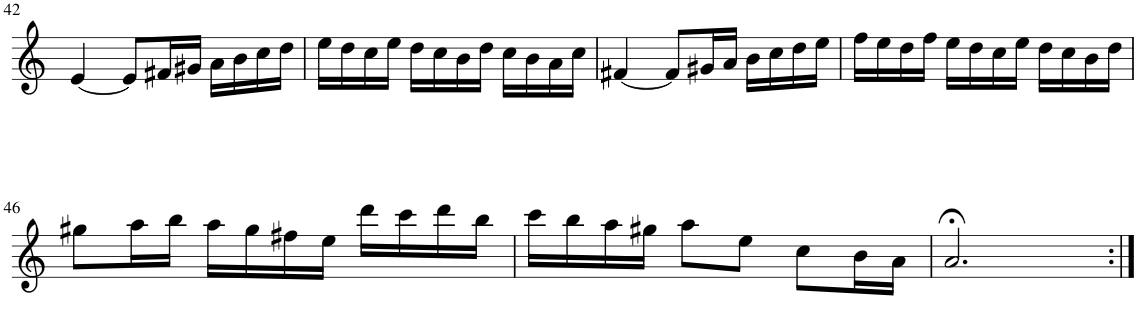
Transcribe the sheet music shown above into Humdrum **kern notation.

**kern
*part1
*staff1
*I"Flöte
*I'Fl.
!!LO:PB:g=z
*clefG2
*k[]
*M3/4
=42
[4e/
8e/L]
16f#X/L
16g#X/JJ
16a\LL
16b\
16cc\
16dd\JJ
=43
16ee\LL
16dd\
16cc\
16ee\JJ
16dd\LL
16cc\
16b\
16dd\JJ
16cc\LL
16b\
16a\
16cc\JJ
=44
[4f#X/
8f#/L]
16g#X/L
16a/JJ
16b\LL
16cc\
16dd\
16ee\JJ
=45
16ff\LL
16ee\
16dd\
16ff\JJ
16ee\LL
16dd\
16cc\
16ee\JJ
16dd\LL
16cc\
16b\
16dd\JJ
!!LO:LB:g=z
=46
8gg#X\L
16aa\L
16bb\JJ
16aa\LL
16gg#\
16ff#X\
16ee\JJ
16ddd\LL
16ccc\
16ddd\
16bb\JJ
=47
16ccc\LL
16bb\
16aa\
16gg#X\JJ
8aa\L
8ee\J
8cc\L
16b\L
16a\JJ
=48
2.a;</
=:|!
*-
